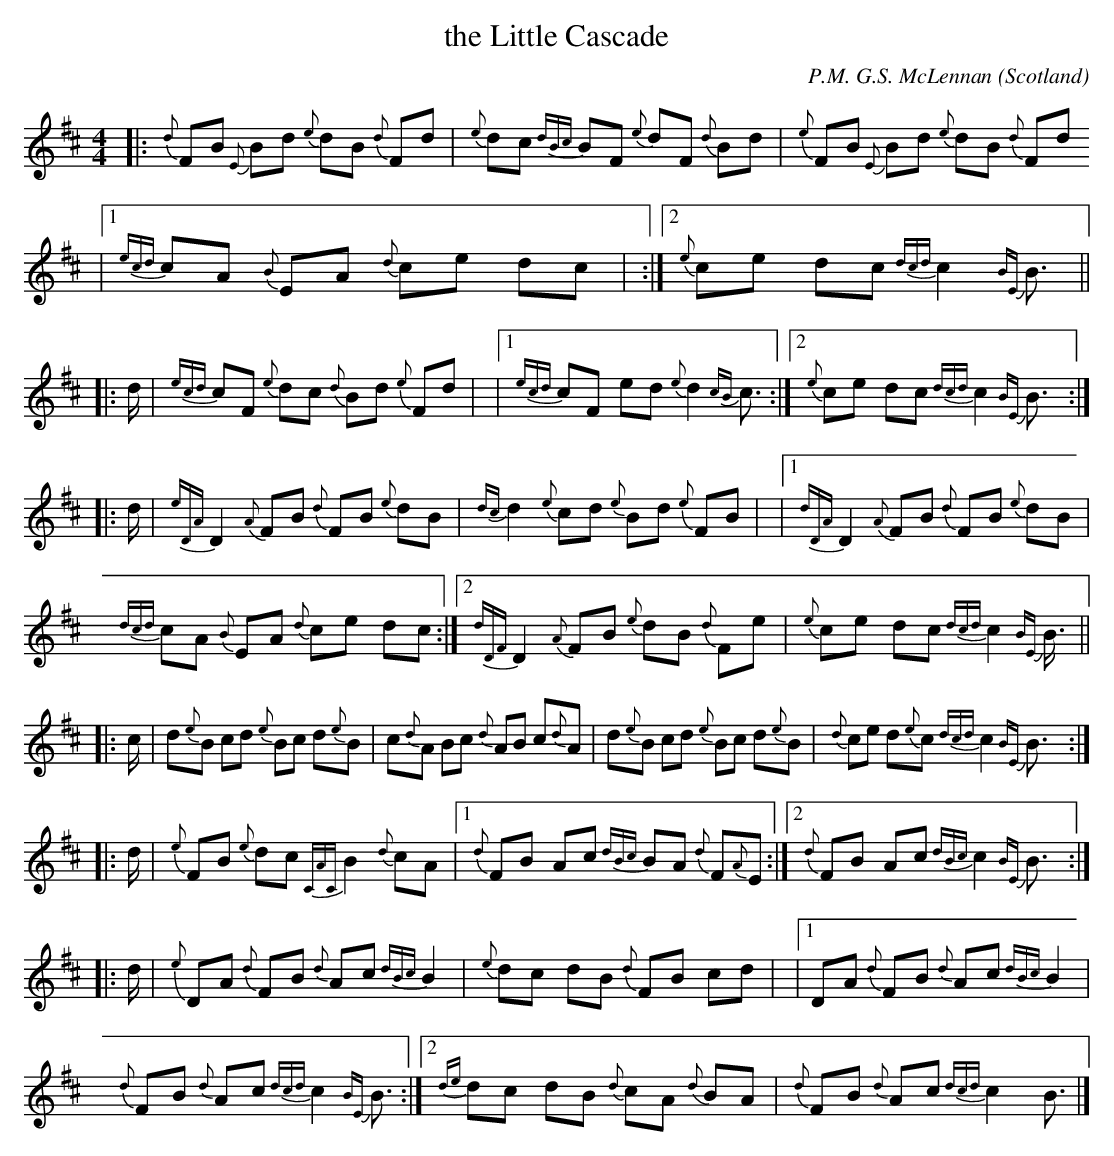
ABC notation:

X:1
T:the Little Cascade
C:P.M. G.S. McLennan
M:4/4
O:Scotland
K:B minor
|:{d}FB {E}Bd {e}dB {d}Fd| \
{e}dc {dBc}BF {e}dF {d}Bd| \
{e}FB {E}Bd {e}dB {d}Fd
|1 {ecd}cA {B}EA {d}ce dc |\
:|2 {e}ce dc {dcd}c2 {BE}B3/2 ||
|:d/2| {ecd}cF {e}dc {d}Bd {e}Fd| \
|1 {ecd}cF ed {e}d2 {cB}c3/2:|2 \
{e}ce dc {dcd}c2 {BE}B3/2:|
|:d/2 | {eDA}D2 {A}FB {d}FB {e}dB| \
{dc}d2 {e}cd {e}Bd {e}FB | \
|1 {dDA}D2 {A}FB {d}FB {e}dB | \
{dcd}cA {B}EA {d}ce dc :|2 \
{dDF}D2 {A}FB {e}dB {d}Fe| \
{e}ce dc {dcd}c2 {BE}B3/4||
|:c/2| d{e}B cd {e}Bc d{e}B|\
c{d}A Bc {d}AB c{d}A| \
d{e}B cd {e}Bc d{e}B| \
{d}ce d{e}c {dcd}c2 {BE}B3/2:|
|:d/2| {e}FB {e}dc {CAC}B2 {d}cA\
|1 {d}FB Ac {dBc}BA {d}F{A}E:|2 \
{d}FB Ac {dBc}c2 {BE}B3/2:|
|:d/2| {e}DA {d}FB {d}Ac {dBc}B2| \
{e}dc dB {d}FB cd | \
|1 DA {d}FB {d}Ac {dBc}B2| \
{d}FB {d}Ac {dcd}c2 {BE}B3/2:|2 \
{de}dc dB {d}cA {d}BA| \
{d}FB {d}Ac {dcd}c2 B3/2|]
